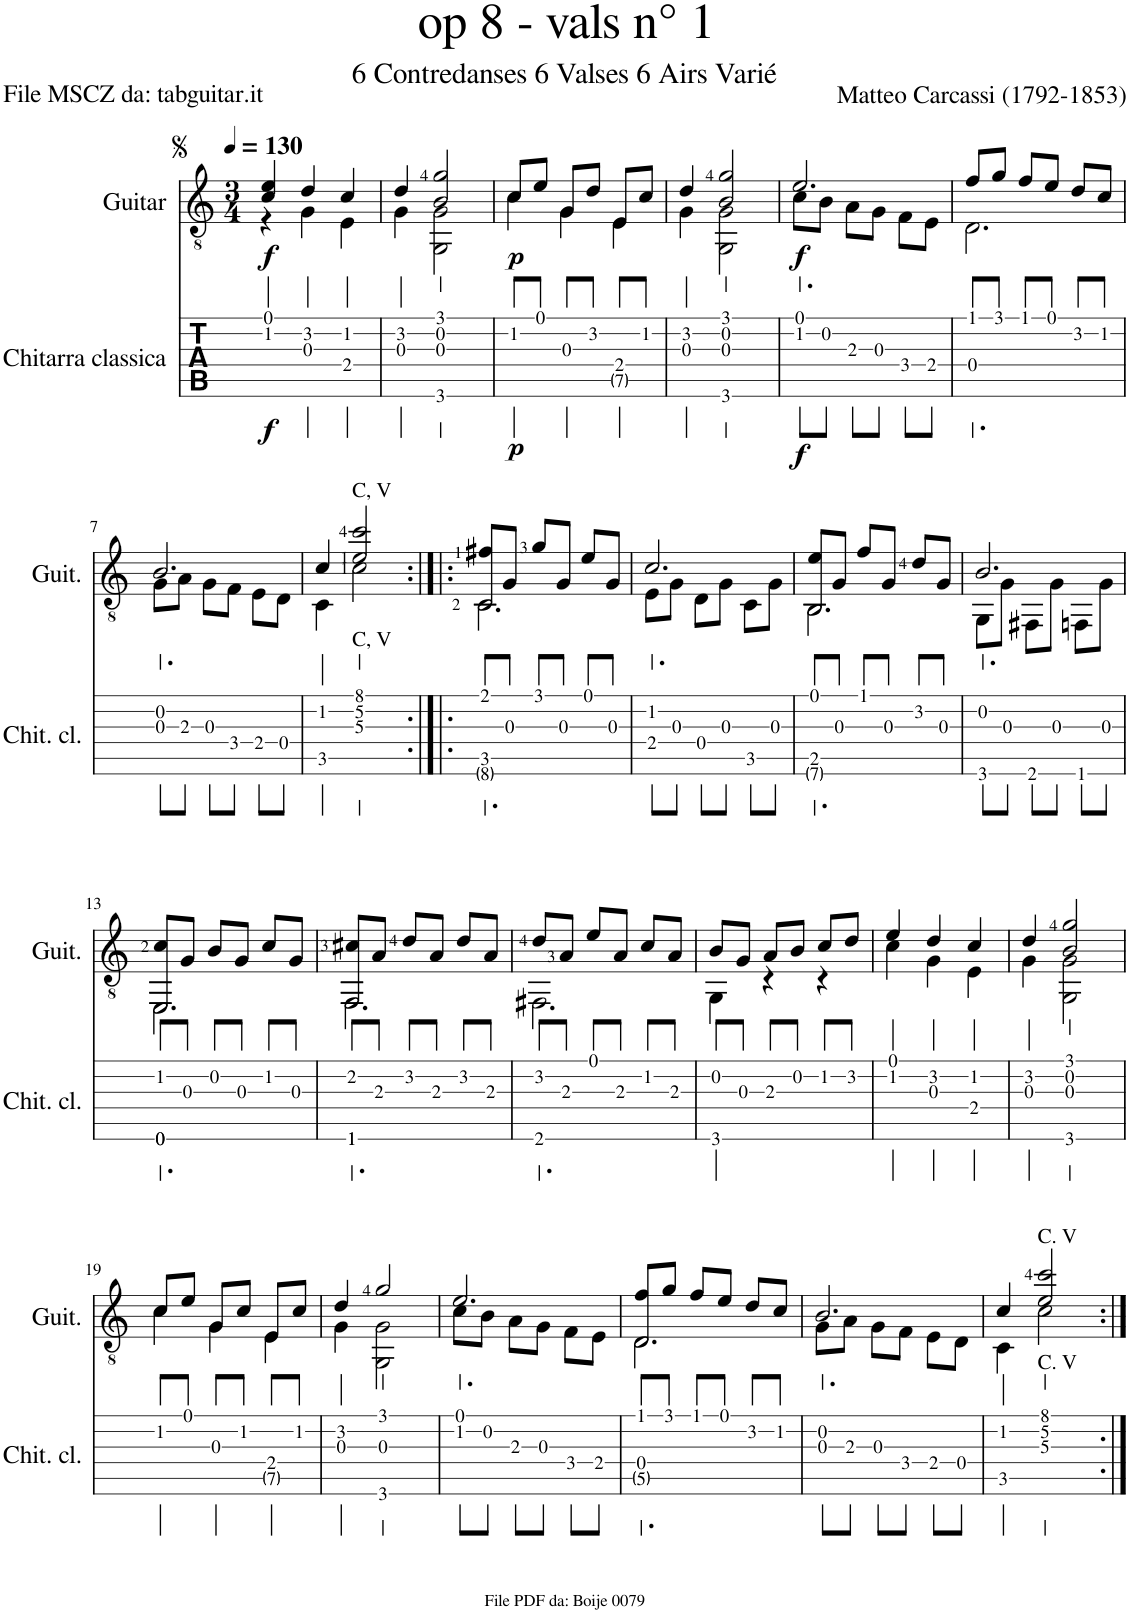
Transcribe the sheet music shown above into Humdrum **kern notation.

**kern	**dynam	**kern	**dynam
*part2	*part2	*part1	*part1
*staff2	*staff2	*staff1	*staff1
*I"Chitarra classica	*	*I"Guitar	*
*I'Chit. cl.	*	*I'Guit.	*
*stria6	*	*	*
*	*	*clefGv2	*
*k[]	*	*k[]	*
*M3/4	*	*M3/4	*
*MM130	*	*MM130	*
=1	=1	=1	=1
*^	*	*^	*
!	!	!LO:DY:b	!	!	!LO:DY:b
4c/ 4e/	4r	f	4c/ 4e/	4r	f
4d/	4G\	.	4d/	4G\	.
4c/	4E\	.	4c/	4E\	.
=2	=2	=2	=2	=2	=2
4d/	4G\	.	4d/	4G\	.
2B/ 2g/	2GG\ 2G\	.	2B/ 2g/	2GG\ 2G\	.
=3	=3	=3	=3	=3	=3
!	!	!LO:DY:b	!	!	!LO:DY:b
8c/L	4c\	p	8c/L	4c\	p
8e/J	.	.	8e/J	.	.
8G/L	4G\	.	8G/L	4G\	.
8d/J	.	.	8d/J	.	.
8E/L	4E\	.	8E/L	4E\	.
8c/J	.	.	8c/J	.	.
=4	=4	=4	=4	=4	=4
4d/	4G\	.	4d/	4G\	.
2B/ 2g/	2GG\ 2G\	.	2B/ 2g/	2GG\ 2G\	.
=5	=5	=5	=5	=5	=5
!	!	!LO:DY:b	!	!	!LO:DY:b
2.e/	8c\L	f	2.e/	8c\L	f
.	8B\J	.	.	8B\J	.
.	8A\L	.	.	8A\L	.
.	8G\J	.	.	8G\J	.
.	8F\L	.	.	8F\L	.
.	8E\J	.	.	8E\J	.
=6	=6	=6	=6	=6	=6
8f/L	2.D\	.	8f/L	2.D\	.
8g/J	.	.	8g/J	.	.
8f/L	.	.	8f/L	.	.
8e/J	.	.	8e/J	.	.
8d/L	.	.	8d/L	.	.
8c/J	.	.	8c/J	.	.
!!LO:LB:g=z	!!
=7	=7	=7	=7	=7	=7
2.B/	8G\L	.	2.B/	8G\L	.
.	8A\J	.	.	8A\J	.
.	8G\L	.	.	8G\L	.
.	8F\J	.	.	8F\J	.
.	8E\L	.	.	8E\L	.
.	8D\J	.	.	8D\J	.
=8	=8	=8	=8	=8	=8
4c/	4C\	.	4c/	4C\	.
!	!	!	!LO:TX:a:t=C, V	!	!
!LO:TX:a:t=C, V	!	!	!	!	!
2e/ 2cc/	2c\	.	2e/ 2cc/	2c\	.
=9:|!|:	=9:|!|:	=9:|!|:	=9:|!|:	=9:|!|:	=9:|!|:
!LO:N:n=1:head=open	!	!	!LO:N:n=1:head=open	!	!
8C/ 8f#X/L	2.C\	.	8C/ 8f#X/L	2.C\	.
8G/J	.	.	8G/J	.	.
8g/L	.	.	8g/L	.	.
8G/J	.	.	8G/J	.	.
8e/L	.	.	8e/L	.	.
8G/J	.	.	8G/J	.	.
=10	=10	=10	=10	=10	=10
2.c/	8E\L	.	2.c/	8E\L	.
.	8G\J	.	.	8G\J	.
.	8D\L	.	.	8D\L	.
.	8G\J	.	.	8G\J	.
.	8C\L	.	.	8C\L	.
.	8G\J	.	.	8G\J	.
=11	=11	=11	=11	=11	=11
!LO:N:n=1:head=open	!	!	!LO:N:n=1:head=open	!	!
8BB/ 8e/L	2.BB\	.	8BB/ 8e/L	2.BB\	.
8G/J	.	.	8G/J	.	.
8f/L	.	.	8f/L	.	.
8G/J	.	.	8G/J	.	.
8d/L	.	.	8d/L	.	.
8G/J	.	.	8G/J	.	.
=12	=12	=12	=12	=12	=12
2.B/	8GG\L	.	2.B/	8GG\L	.
.	8G\J	.	.	8G\J	.
.	8FF#X\L	.	.	8FF#X\L	.
.	8G\J	.	.	8G\J	.
.	8FFn\L	.	.	8FFn\L	.
.	8G\J	.	.	8G\J	.
!!LO:LB:g=z	!!
=13	=13	=13	=13	=13	=13
!LO:N:n=1:head=open	!	!	!LO:N:n=1:head=open	!	!
8EE/ 8c/L	2.EE\	.	8EE/ 8c/L	2.EE\	.
8G/J	.	.	8G/J	.	.
8B/L	.	.	8B/L	.	.
8G/J	.	.	8G/J	.	.
8c/L	.	.	8c/L	.	.
8G/J	.	.	8G/J	.	.
=14	=14	=14	=14	=14	=14
!LO:N:n=1:head=open	!	!	!LO:N:n=1:head=open	!	!
8FF/ 8c#X/L	2.FF\	.	8FF/ 8c#X/L	2.FF\	.
8A/J	.	.	8A/J	.	.
8d/L	.	.	8d/L	.	.
8A/J	.	.	8A/J	.	.
8d/L	.	.	8d/L	.	.
8A/J	.	.	8A/J	.	.
=15	=15	=15	=15	=15	=15
8d/L	2.FF#X\	.	8d/L	2.FF#X\	.
8A/J	.	.	8A/J	.	.
8e/L	.	.	8e/L	.	.
8A/J	.	.	8A/J	.	.
8c/L	.	.	8c/L	.	.
8A/J	.	.	8A/J	.	.
=16	=16	=16	=16	=16	=16
8B/L	4GG\	.	8B/L	4GG\	.
8G/J	.	.	8G/J	.	.
8A/L	4r	.	8A/L	4r	.
8B/J	.	.	8B/J	.	.
8c/L	4r	.	8c/L	4r	.
8d/J	.	.	8d/J	.	.
=17	=17	=17	=17	=17	=17
4e/	4c\	.	4e/	4c\	.
4d/	4G\	.	4d/	4G\	.
4c/	4E\	.	4c/	4E\	.
=18	=18	=18	=18	=18	=18
4d/	4G\	.	4d/	4G\	.
2B/ 2g/	2GG\ 2G\	.	2B/ 2g/	2GG\ 2G\	.
!!LO:LB:g=z	!!
=19	=19	=19	=19	=19	=19
8c/L	4c\	.	8c/L	4c\	.
8e/J	.	.	8e/J	.	.
8G/L	4G\	.	8G/L	4G\	.
8c/J	.	.	8c/J	.	.
8E/L	4E\	.	8E/L	4E\	.
8c/J	.	.	8c/J	.	.
=20	=20	=20	=20	=20	=20
4d/	4G\	.	4d/	4G\	.
2g/	2GG\ 2G\	.	2g/	2GG\ 2G\	.
=21	=21	=21	=21	=21	=21
2.e/	8c\L	.	2.e/	8c\L	.
.	8B\J	.	.	8B\J	.
.	8A\L	.	.	8A\L	.
.	8G\J	.	.	8G\J	.
.	8F\L	.	.	8F\L	.
.	8E\J	.	.	8E\J	.
=22	=22	=22	=22	=22	=22
!LO:N:n=1:head=open	!	!	!LO:N:n=1:head=open	!	!
8D/ 8f/L	2.D\	.	8D/ 8f/L	2.D\	.
8g/J	.	.	8g/J	.	.
8f/L	.	.	8f/L	.	.
8e/J	.	.	8e/J	.	.
8d/L	.	.	8d/L	.	.
8c/J	.	.	8c/J	.	.
=23	=23	=23	=23	=23	=23
2.B/	8G\L	.	2.B/	8G\L	.
.	8A\J	.	.	8A\J	.
.	8G\L	.	.	8G\L	.
.	8F\J	.	.	8F\J	.
.	8E\L	.	.	8E\L	.
.	8D\J	.	.	8D\J	.
=24	=24	=24	=24	=24	=24
4c/	4C\	.	4c/	4C\	.
!	!	!	!LO:TX:a:t=C. V	!	!
!LO:TX:a:t=C. V	!	!	!	!	!
2e/ 2cc/	2c\	.	2e/ 2cc/	2c\	.
*v	*v	*	*	*	*
*	*	*v	*v	*
=:|!	=:|!	=:|!	=:|!
*-	*-	*-	*-
